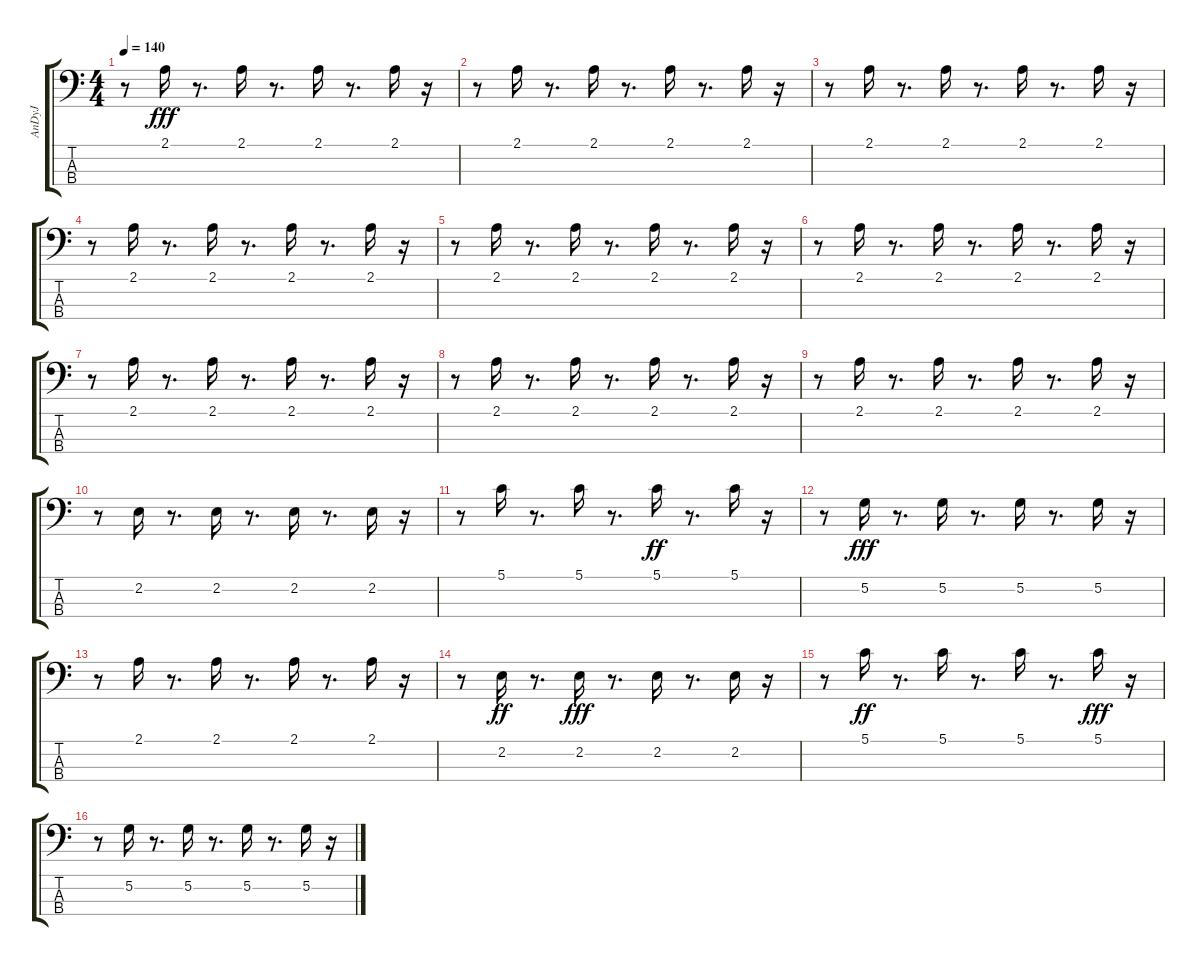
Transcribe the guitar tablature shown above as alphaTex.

\track ("    AnDyJ" "    AnDyJ") {instrument synthbass1}
\staff {score tabs}
\tuning (G2 D2 A1 E1) {hide}
\ts (4 4)
\tempo 140
\clef f4
\ks c
r.8{dy fff instrument synthbass1} 2.1.16 r.8{d} 2.1.16 r.8{d} 2.1.16 r.8{d} 2.1.16 r.16 |
r.8 2.1.16 r.8{d} 2.1.16 r.8{d} 2.1.16 r.8{d} 2.1.16 r.16 |
r.8 2.1.16 r.8{d} 2.1.16 r.8{d} 2.1.16 r.8{d} 2.1.16 r.16 |
r.8 2.1.16 r.8{d} 2.1.16 r.8{d} 2.1.16 r.8{d} 2.1.16 r.16 |
r.8 2.1.16 r.8{d} 2.1.16 r.8{d} 2.1.16 r.8{d} 2.1.16 r.16 |
r.8 2.1.16 r.8{d} 2.1.16 r.8{d} 2.1.16 r.8{d} 2.1.16 r.16 |
r.8 2.1.16 r.8{d} 2.1.16 r.8{d} 2.1.16 r.8{d} 2.1.16 r.16 |
r.8 2.1.16 r.8{d} 2.1.16 r.8{d} 2.1.16 r.8{d} 2.1.16 r.16 |
r.8 2.1.16 r.8{d} 2.1.16 r.8{d} 2.1.16 r.8{d} 2.1.16 r.16 |
r.8 2.2.16 r.8{d} 2.2.16 r.8{d} 2.2.16 r.8{d} 2.2.16 r.16 |
r.8 5.1.16 r.8{d} 5.1.16 r.8{d} 5.1.16{dy ff} r.8{d} 5.1.16 r.16 |
r.8 5.2.16{dy fff} r.8{d} 5.2.16 r.8{d} 5.2.16 r.8{d} 5.2.16 r.16 |
r.8 2.1.16 r.8{d} 2.1.16 r.8{d} 2.1.16 r.8{d} 2.1.16 r.16 |
r.8 2.2.16{dy ff} r.8{d} 2.2.16{dy fff} r.8{d} 2.2.16 r.8{d} 2.2.16 r.16 |
r.8 5.1.16{dy ff} r.8{d} 5.1.16 r.8{d} 5.1.16 r.8{d} 5.1.16{dy fff} r.16 |
r.8 5.2.16 r.8{d} 5.2.16 r.8{d} 5.2.16 r.8{d} 5.2.16 r.16
